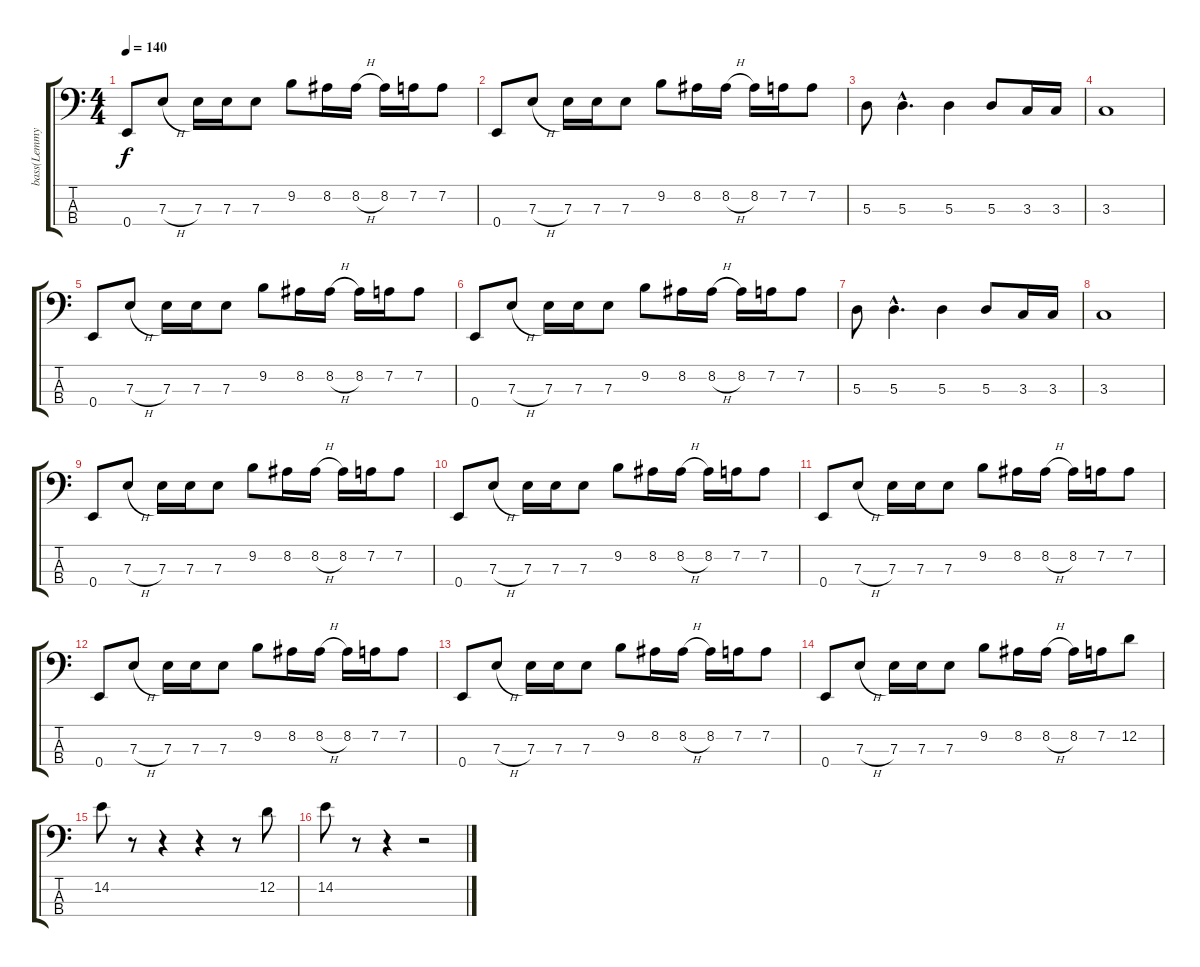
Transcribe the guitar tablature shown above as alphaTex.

\track ("bass(Lemmy!!!) " "bass(Lemmy") {instrument distortionguitar}
\staff {score tabs}
\tuning (G2 D2 A1 E1) {hide}
\ts (4 4)
\tempo 140
\clef f4
\ks c
0.4.8{dy f} 7.3{h}.8 7.3.16 7.3.16 7.3.8 9.2.8 8.2.16 8.2{h}.16 8.2.16 7.2.16 7.2.8 |
0.4.8 7.3{h}.8 7.3.16 7.3.16 7.3.8 9.2.8 8.2.16 8.2{h}.16 8.2.16 7.2.16 7.2.8 |
5.3.8 5.3{hac}.4{d} 5.3.4 5.3.8 3.3.16 3.3.16 |
3.3.1 |
0.4.8 7.3{h}.8 7.3.16 7.3.16 7.3.8 9.2.8 8.2.16 8.2{h}.16 8.2.16 7.2.16 7.2.8 |
0.4.8 7.3{h}.8 7.3.16 7.3.16 7.3.8 9.2.8 8.2.16 8.2{h}.16 8.2.16 7.2.16 7.2.8 |
5.3.8 5.3{hac}.4{d} 5.3.4 5.3.8 3.3.16 3.3.16 |
3.3.1 |
0.4.8 7.3{h}.8 7.3.16 7.3.16 7.3.8 9.2.8 8.2.16 8.2{h}.16 8.2.16 7.2.16 7.2.8 |
0.4.8 7.3{h}.8 7.3.16 7.3.16 7.3.8 9.2.8 8.2.16 8.2{h}.16 8.2.16 7.2.16 7.2.8 |
0.4.8 7.3{h}.8 7.3.16 7.3.16 7.3.8 9.2.8 8.2.16 8.2{h}.16 8.2.16 7.2.16 7.2.8 |
0.4.8 7.3{h}.8 7.3.16 7.3.16 7.3.8 9.2.8 8.2.16 8.2{h}.16 8.2.16 7.2.16 7.2.8 |
0.4.8 7.3{h}.8 7.3.16 7.3.16 7.3.8 9.2.8 8.2.16 8.2{h}.16 8.2.16 7.2.16 7.2.8 |
0.4.8 7.3{h}.8 7.3.16 7.3.16 7.3.8 9.2.8 8.2.16 8.2{h}.16 8.2.16 7.2.16 12.2.8 |
14.2.8 r.8 r.4 r.4 r.8 12.2.8 |
14.2.8 r.8 r.4 r.2
